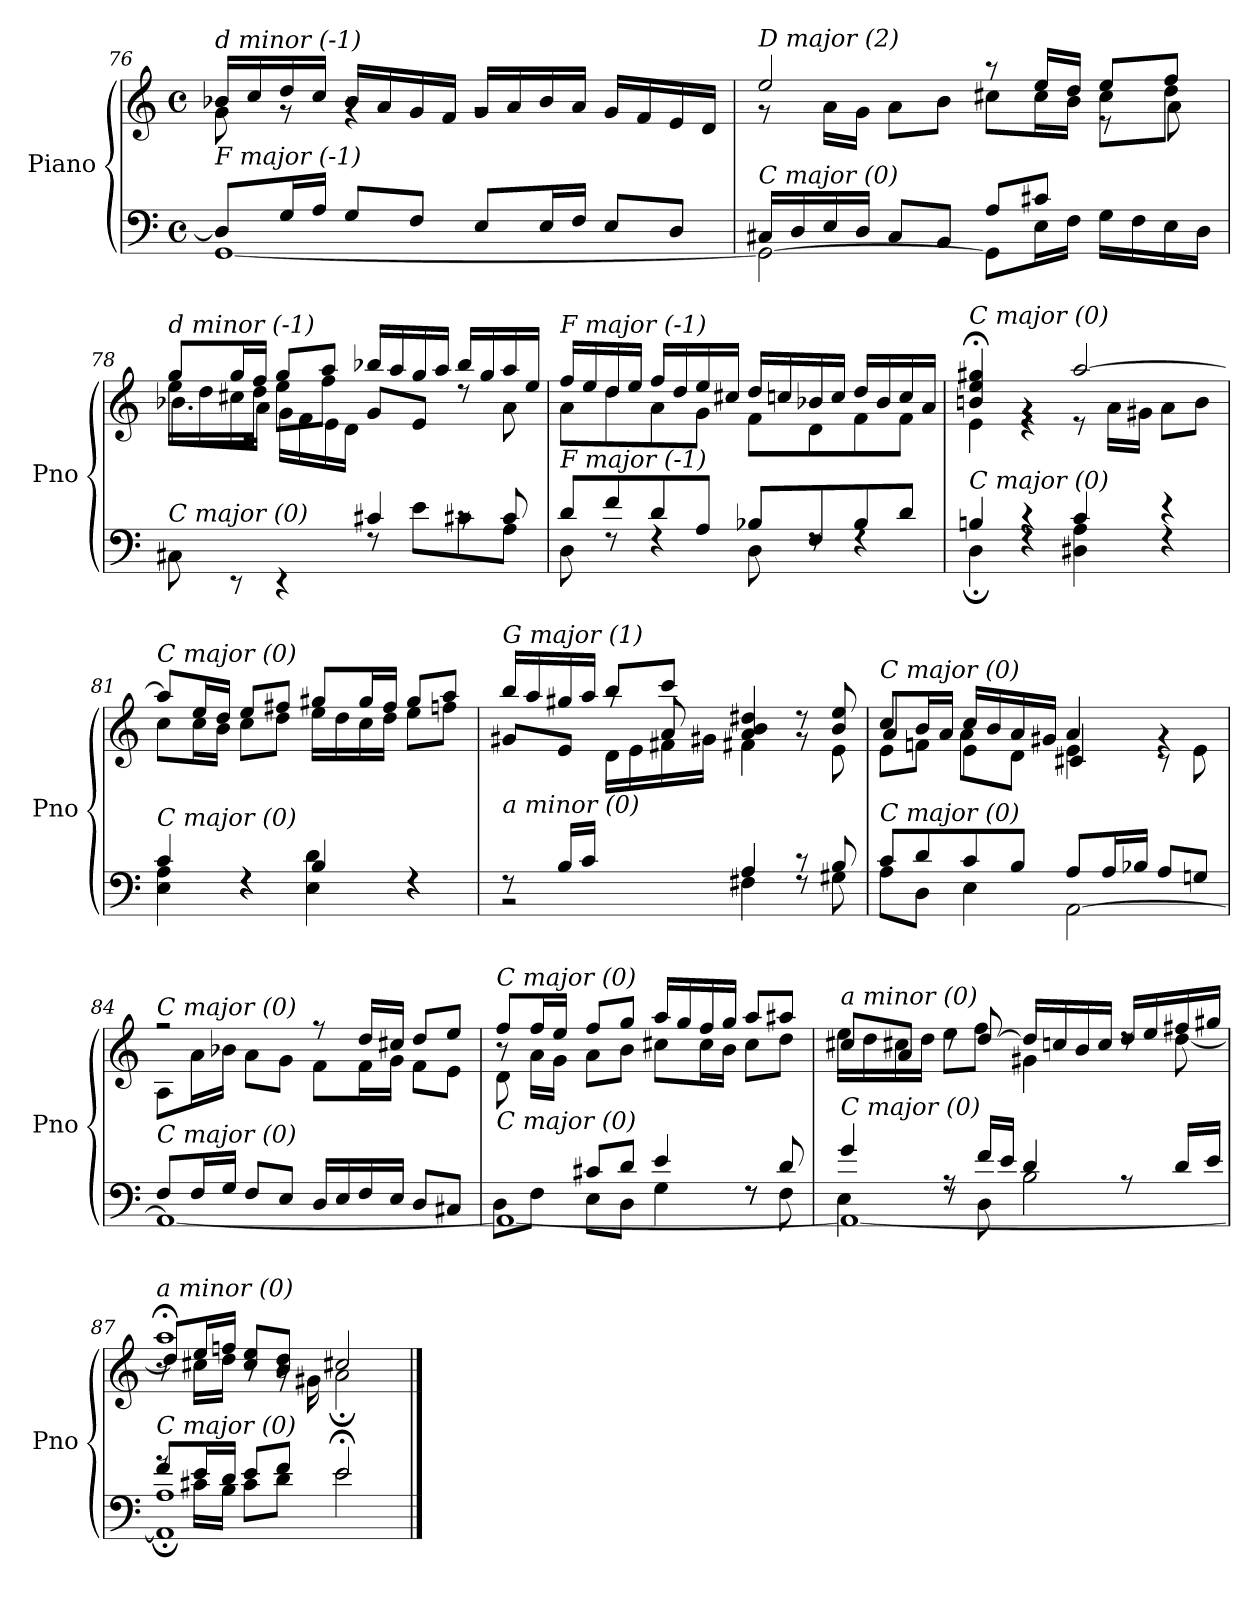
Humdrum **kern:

**kern	**kern
*part1	*part1
*staff2	*staff1
*I"Piano	*
*I'Pno	*
!!LO:LB:g=z
*clefF4	*clefG2
*k[]	*k[]
*M4/4	*M4/4
*met(c)	*met(c)
=76	=76
*^	*^
!	!	!LO:TX:i:t=d minor (-1)	!
!LO:TX:i:t=F major (-1)	!	!	!
8D/L]	[1GG	16b-X/LL	8g\
.	.	16cc/	.
16G/L	.	16dd/	8rg
16A/JJ	.	16cc/JJ	.
8G/L	.	16b-/LL	4rg
.	.	16a/	.
8F/J	.	16g/	.
.	.	16f/JJ	.
8E/L	.	16g/LL	2rg
.	.	16a/	.
16E/L	.	16b-/	.
16F/JJ	.	16a/JJ	.
8E/L	.	16g/LL	.
.	.	16f/	.
8D/J	.	16e/	.
.	.	16d/JJ	.
!!LO:LB:g=z
=77	=77	=77	=77
*	*^	*^	*^
!	!	!	!LO:TX:i:t=D major (2)	!	!	!
!LO:TX:i:t=C major (0)	!	!	!	!	!	!
2.ryy	16C#X/LL	2GG\_	2ee/	8r	2.ryy	2.ryy
.	16D/	.	.	.	.	.
.	16E/	.	.	16a\LL	.	.
.	16D/JJ	.	.	16g\JJ	.	.
.	8C#/L	.	.	8a\L	.	.
.	8BB/J	.	.	8b\J	.	.
.	8A/L	8GG\L]	8r	8cc#X\L	.	.
.	8c#X/J	16E\L	16ee/LL	16cc#\L	.	.
.	.	16F\JJ	16dd/JJ	16b\JJ	.	.
4ryy	16G\LL	4ryy	8ee/L	8cc#\L	8re	4ryy
.	16F\	.	.	.	.	.
.	16E\	.	8ff/J	8dd\J	8a\	.
.	16D\JJ	.	.	.	.	.
=78	=78	=78	=78	=78	=78	=78
!	!	!	!LO:TX:i:t=d minor (-1)	!	!	!
!LO:TX:i:t=C major (0)	!	!	!	!	!	!
2ryy	8C#X\	2ryy	8gg/L	16ee\LL	8.b-X\L	2ryy
.	.	.	.	16dd\	.	.
.	8rEE	.	16gg/L	16cc#X\	.	.
.	.	.	16ff/JJ	16dd\JJ	16a\Jk	.
.	4rEE	.	8gg/L	8ee\L	16g\LL	.
.	.	.	.	.	16f\	.
.	.	.	8aa/J	8ff\J	16e\	.
.	.	.	.	.	16d\JJ	.
2ryy	4c#X/	8rF	16bb-X/LL	8g/L	2ryy	2ryy
.	.	.	16aa/	.	.	.
.	.	8e\L	16gg/	8e/J	.	.
.	.	.	16aa/JJ	.	.	.
.	8rc	8c#X\	16bb-/LL	8rdd	.	.
.	.	.	16gg/	.	.	.
.	8c#/	8A\J	16aa/	8a\	.	.
.	.	.	16ee/JJ	.	.	.
*	*v	*v	*	*	*	*
*	*	*	*v	*v	*v
!!LO:LB:g=z
=79	=79	=79	=79
!	!	!LO:TX:i:t=F major (-1)	!
!LO:TX:i:t=F major (-1)	!	!	!
8d/L	8D\	16ff/LL	8a\L
.	.	16ee/	.
8f/	8rF	16dd/	8dd\
.	.	16ee/JJ	.
8d/	4rF	16ff/LL	8a\
.	.	16dd/	.
8A/J	.	16ee/	8g\J
.	.	16cc#X/JJ	.
8B-X/L	8D\	16dd/LL	8f\L
.	.	16ccn/	.
8F/	8rF	16b-X/	8d\
.	.	16cc/JJ	.
8B-/	4rF	16dd/LL	8f\
.	.	16b-/	.
8d/J	.	16cc/	8f\J
.	.	16a/JJ	.
=80	=80	=80	=80
!	!	!LO:TX:i:t=C major (0)	!
!LO:TX:i:t=C major (0)	!	!	!
4Bn/	4D;\	4bn/;< 4ee/;< 4gg#X/;<	4e\
4r	4rF	4rg	4r
4c/	4D#X\ 4A\	[2aa/	8r
.	.	.	16a\LL
.	.	.	16g#X\JJ
4r	4rF	.	8a\L
.	.	.	8b\J
=81	=81	=81	=81
!	!	!LO:TX:i:t=C major (0)	!
!LO:TX:i:t=C major (0)	!	!	!
4c/	4E\ 4A\	8aa/L]	8cc\L
.	.	16ee/L	16cc\L
.	.	16dd/JJ	16b\JJ
4rF	4rF	8ee/L	8cc\L
.	.	8ff#X/J	8dd\J
4B/	4E\ 4d\	8gg#X/L	16ee\LL
.	.	.	16dd\
.	.	16gg#/L	16cc\
.	.	16ff#/JJ	16dd\JJ
4rF	4rF	8gg#/L	8ee\L
.	.	8aa/J	8ffn\J
!!LO:PB:g=z
=82	=82	=82	=82
*	*	*	*^
!	!	!LO:TX:i:t=G major (1)	!	!
!LO:TX:i:t=a minor (0)	!	!	!	!
8rF	2r	16bb/LL	8g#X/L	4ryy
.	.	16aa/	.	.
16B/LL	.	16gg#X/	8e/J	.
16c/JJ	.	16aa/JJ	.	.
4ryy	.	8bb/L	8raa	16d\LL
.	.	.	.	16e\
.	.	8ccc/J	8a/	16f#X\
.	.	.	.	16g#X\JJ
4A/	4F#X\	4a/ 4b/ 4dd#X/	4f#X\	2ryy
8r	8rF	8rg	8rdd	.
8B/	8G#X\	8b/ 8ee/	8e\	.
=83	=83	=83	=83	=83
*	*^	*	*	*
!	!	!	!LO:TX:i:t=C major (0)	!	!
!LO:TX:i:t=C major (0)	!	!	!	!	!
2.ryy	8c/L	8A\L	8cc/L	8e\L	4a/
.	8d/	8D\J	16b/L	8fn\J	.
.	.	.	16a/JJ	.	.
.	8c/	4E\	16cc/LL	4e\	8a\L
.	.	.	16b/	.	.
.	8B/J	.	16a/	.	8d\J
.	.	.	16g#X/JJ	.	.
.	8A/L	[2AA\	4a/	4e\	4c#X/
.	16A/L	.	.	.	.
.	16B-Xi/JJ	.	.	.	.
4ryy	8A/L	.	4rg	8r	4ryy
.	8Gn/J	.	.	8e\	.
*	*v	*v	*	*	*
*	*	*	*v	*v
=84	=84	=84	=84
!	!	!LO:TX:i:t=C major (0)	!
!LO:TX:i:t=C major (0)	!	!	!
8F/L	1AA_	2r	8A\L
16F/L	.	.	16a\L
16G/JJ	.	.	16b-Xi\JJ
8F/L	.	.	8a\L
8E/J	.	.	8g\J
16D/LL	.	8r	8f\L
16E/	.	.	.
16F/	.	16dd/LL	16f\L
16E/JJ	.	16cc#X/JJ	16g\JJ
8D/L	.	8dd/L	8f\L
8C#X/J	.	8ee/J	8e\J
!!LO:LB:g=z
=85	=85	=85	=85
*	*^	*	*^
!	!	!	!LO:TX:i:t=C major (0)	!	!
!LO:TX:i:t=C major (0)	!	!	!	!	!
8ryy	1AA_	8D\L	8ff/L	8r	8d\L
16A/L	.	8F\J	16ff/L	16a\LL	2..ryy
16B/JJ	.	.	16ee/JJ	16g\JJ	.
8c#X/L	.	8E\L	8ff/L	8a\L	.
8d/J	.	8D\J	8gg/J	8b\J	.
4e/	.	4G\	16aa/LL	8cc#X\L	.
.	.	.	16gg/	.	.
.	.	.	16ff/	16cc#\L	.
.	.	.	16gg/JJ	16b\JJ	.
8rF	.	8rF	8aa/L	8cc#\L	.
8d/	.	8F\	8aa#Xj/J	8dd\J	.
*	*	*	*	*v	*v
=86	=86	=86	=86	=86
!	!	!	!LO:TX:i:t=a minor (0)	!
!LO:TX:i:t=C major (0)	!	!	!	!
4g/	1AA_	4E\	8cc#X/L	16ee\LL
.	.	.	.	16dd\
.	.	.	8a/J	16cc#X\
.	.	.	.	16dd\JJ
8rA	.	8rF	8rdd	8ee\L
16f/LL	.	8D\	[8dd/	8ff\J
16e/JJ	.	.	.	.
4d/	.	2B\	16dd/LL]	4g#X\
.	.	.	16ccn/	.
.	.	.	16b/	.
.	.	.	16cc/JJ	.
8rA	.	.	16dd/LL	8rdd
.	.	.	16ee/	.
16d/LL	.	.	16ff#X/	[8dd\
16e/JJ	.	.	16gg#X/JJ	.
=87	=87	=87	=87	=87
*	*	*	*	*^
!	!	!	!LO:TX:i:t=a minor (0)	!	!
!LO:TX:i:t=C major (0)	!	!	!	!	!
8f/L	1AA]; 1A;	8rg	1aa;<	8dd/L]	8r
16e/L	.	16c#X\LL	.	16ee/L	16cc#X\LL
16d/JJ	.	16B\JJ	.	16ffn/JJ	16dd\JJ
8e/L	.	8c#\L	.	8cc#/ 8ee/L	8r
8f/J	.	8d\J	.	8b/ 8dd/J	16r
.	.	.	.	.	16g#X\
2e/	.	2e;\	.	2cc#X;</	2a\
*v	*v	*v	*	*	*
*	*v	*v	*v
==	==
*-	*-
